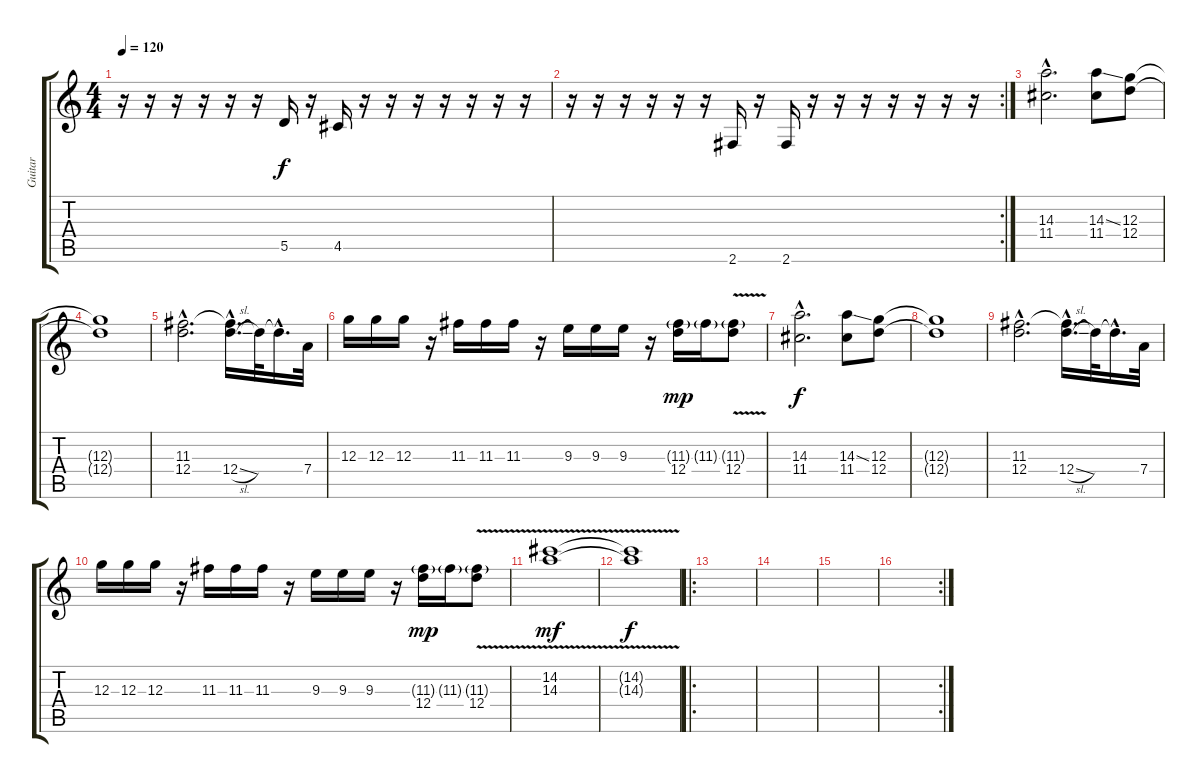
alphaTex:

\track ("Guitar" "Guitar") {instrument distortionguitar}
\staff {score tabs}
\tuning (E4 B3 G3 D3 A2 E2) {hide}
\ts (4 4)
\tempo 120
\clef g2
\ks c
r.16{dy f} r.16 r.16 r.16 r.16 r.16 5.5.16 r.16 4.5.16 r.16 r.16 r.16 r.16 r.16 r.16 r.16 |
\rc 2
r.16 r.16 r.16 r.16 r.16 r.16 2.6.16 r.16 2.6.16 r.16 r.16 r.16 r.16 r.16 r.16 r.16 |
(14.3{hac} 11.4{hac}).2{d} (14.3{ss} 11.4).8 (12.3 12.4).8 |
(12.3{t} 12.4{t}).1 |
(11.3{hac} 12.4{hac}).2{d} (11.3{hac t} 12.4{sl hac}).16{d volume 16 instrument distortionguitar} 12.4{t}.32 12.4{hac t}.16{d} 7.4.32 |
12.3.16 12.3.16 12.3.16 r.16 11.3.16 11.3.16 11.3.16 r.16 9.3.16 9.3.16 9.3.16 r.16 (11.3{g} 12.4).16{dy mp} 11.3{g}.16 (11.3{v g} 12.4).8 |
(14.3{hac} 11.4{hac}).2{d dy f} (14.3{ss} 11.4).8 (12.3 12.4).8 |
(12.3{t} 12.4{t}).1 |
(11.3{hac} 12.4{hac}).2{d} (11.3{hac t} 12.4{sl hac}).16{d volume 16 instrument distortionguitar} 12.4{t}.32 12.4{hac t}.16{d} 7.4.32 |
12.3.16 12.3.16 12.3.16 r.16 11.3.16 11.3.16 11.3.16 r.16 9.3.16 9.3.16 9.3.16 r.16 (11.3{g} 12.4).16{dy mp} 11.3{g}.16 (11.3{v g} 12.4).8 |
(14.2 14.3{v}).1{dy mf} |
(14.2{t} 14.3{t}).1{dy f} |
\ro
|
|
|
\rc 2
